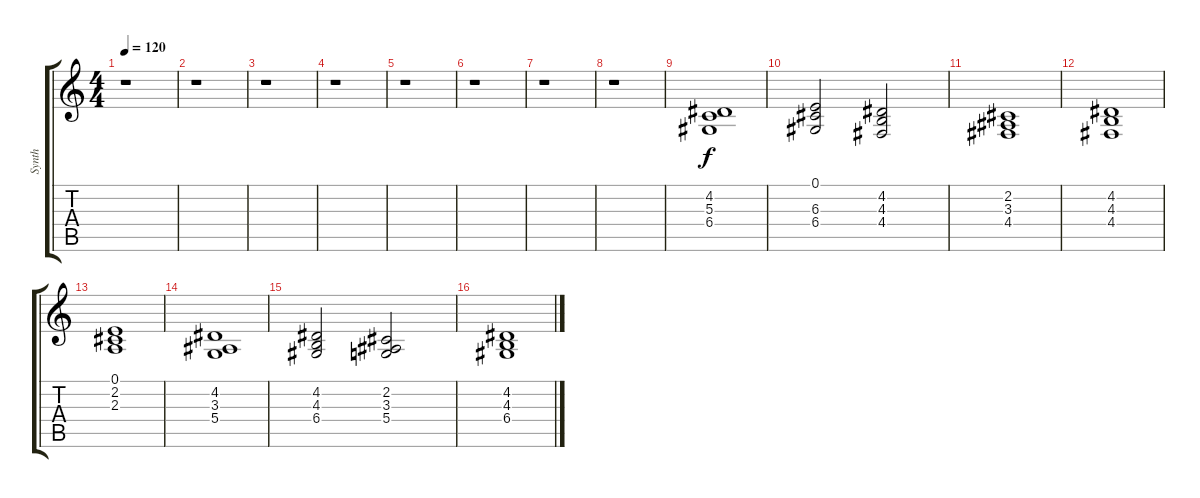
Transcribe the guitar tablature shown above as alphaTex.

\track ("Synth" "Synth") {instrument synthvoice}
\staff {score tabs}
\tuning (E4 B3 G3 D3 A2 E2) {hide}
\ts (4 4)
\tempo 120
\clef g2
\ks c
r.1{dy f} |
r.1 |
r.1 |
r.1 |
r.1 |
r.1 |
r.1 |
r.1 |
(4.2 5.3 6.4).1 |
(0.1 6.3 6.4).2 (4.2 4.3 4.4).2 |
(2.2 3.3 4.4).1 |
(4.2 4.3 4.4).1 |
(0.1 2.2 2.3).1 |
(4.2 3.3 5.4).1 |
(4.2 4.3 6.4).2 (2.2 3.3 5.4).2 |
(4.2 4.3 6.4).1
